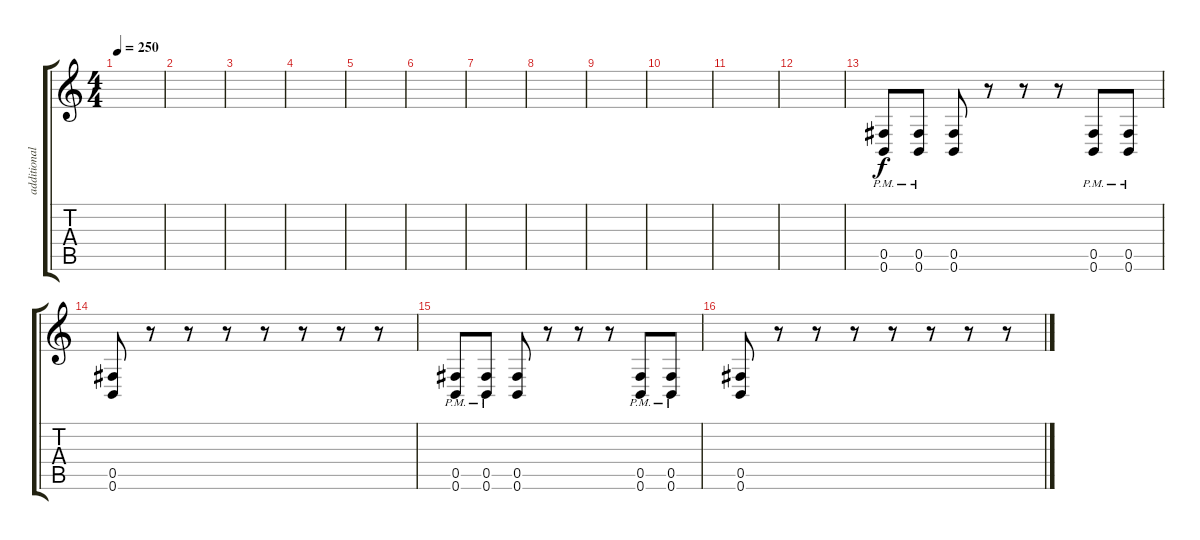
\track ("additional guitar" "additional") {instrument distortionguitar}
\staff {score tabs}
\tuning (Db4 Ab3 E3 B2 Gb2 B1) {hide}
\ts (4 4)
\tempo 250
\clef g2
\ks c
|
|
|
|
|
|
|
|
|
|
|
|
(0.5{pm} 0.6{pm}).8 (0.5{pm} 0.6{pm}).8 (0.5 0.6).8 r.8 r.8 r.8 (0.5{pm} 0.6{pm}).8 (0.5{pm} 0.6{pm}).8 |
(0.5 0.6).8 r.8 r.8 r.8 r.8 r.8 r.8 r.8 |
(0.5{pm} 0.6{pm}).8 (0.5{pm} 0.6{pm}).8 (0.5 0.6).8 r.8 r.8 r.8 (0.5{pm} 0.6{pm}).8 (0.5{pm} 0.6{pm}).8 |
(0.5 0.6).8 r.8 r.8 r.8 r.8 r.8 r.8 r.8
